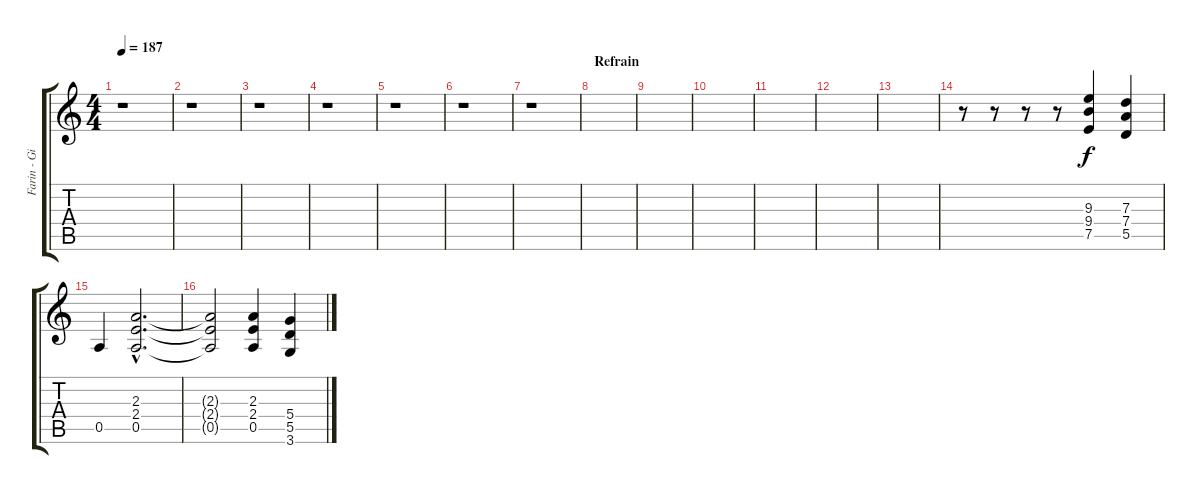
\track ("Farin - Gitarre I" "Farin - Gi") {instrument distortionguitar}
\staff {score tabs}
\tuning (E4 B3 G3 D3 A2 E2) {hide}
\ts (4 4)
\tempo 187
\clef g2
\ks c
r.1{dy f} |
r.1 |
r.1 |
r.1 |
r.1 |
r.1 |
r.1 |
\section ("" "Refrain")
|
|
|
|
|
|
r.8 r.8 r.8 r.8 (9.3 9.4 7.5).4 (7.3 7.4 5.5).4 |
0.5.4 (2.3{hac} 2.4{hac} 0.5{hac}).2{d} |
(2.3{t} 2.4{t} 0.5{t}).2 (2.3 2.4 0.5).4 (5.4 5.5 3.6).4
